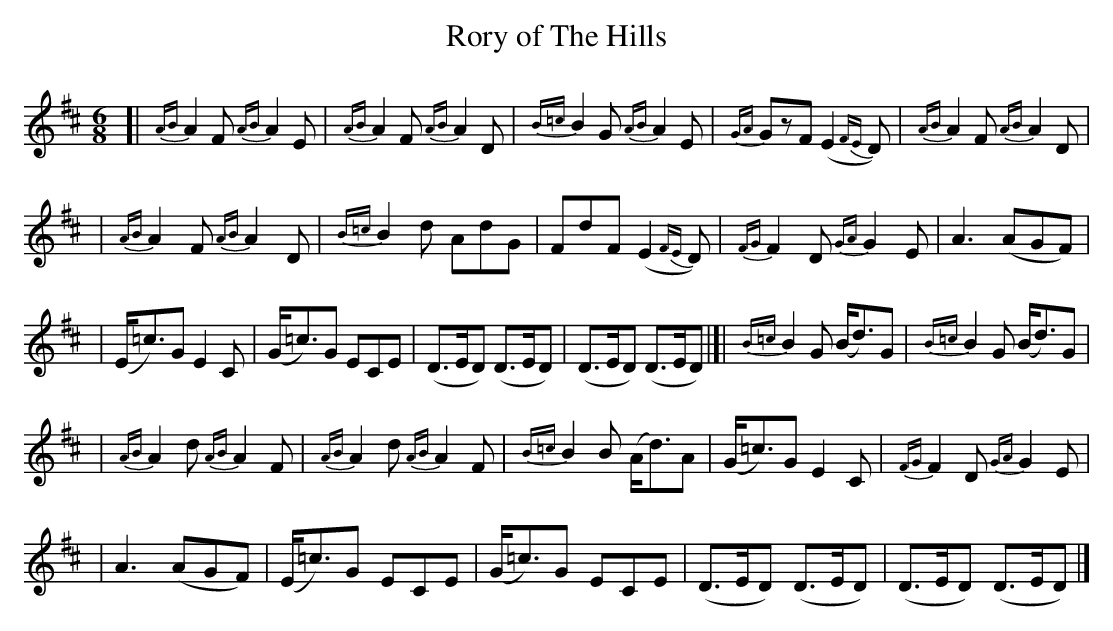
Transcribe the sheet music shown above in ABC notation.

X:1
T: Rory of The Hills
M: 6/8
L: 1/8
K: D
[|{AB}A2F {AB}A2E | {AB}A2F {AB}A2D | {B=c}B2G {AB}A2E | {GA}GzF (E2{FE}D) | {AB}A2F {AB}A2D |
| {AB}A2F {AB}A2D | {B=c}B2d AdG | FdF (E2{FE}D) | {FG}F2D {GA}G2E | A3 (AGF) |
| (E<=c)G E2C | (G<=c)G ECE | (D>ED) (D>ED) | (D>ED) (D>ED) |]| {B=c}B2G (B<d)G | {B=c}B2G (B<d)G |
| {AB}A2d {AB}A2F | {AB}A2d {AB}A2F | {B=c}B2B (A<d)A | (G<=c)G E2C | {FG}F2D {GA}G2E |
| A3 (AGF) | (E<=c)G ECE | (G<=c)G ECE | (D>ED) (D>ED) | (D>ED) (D>ED) |]
